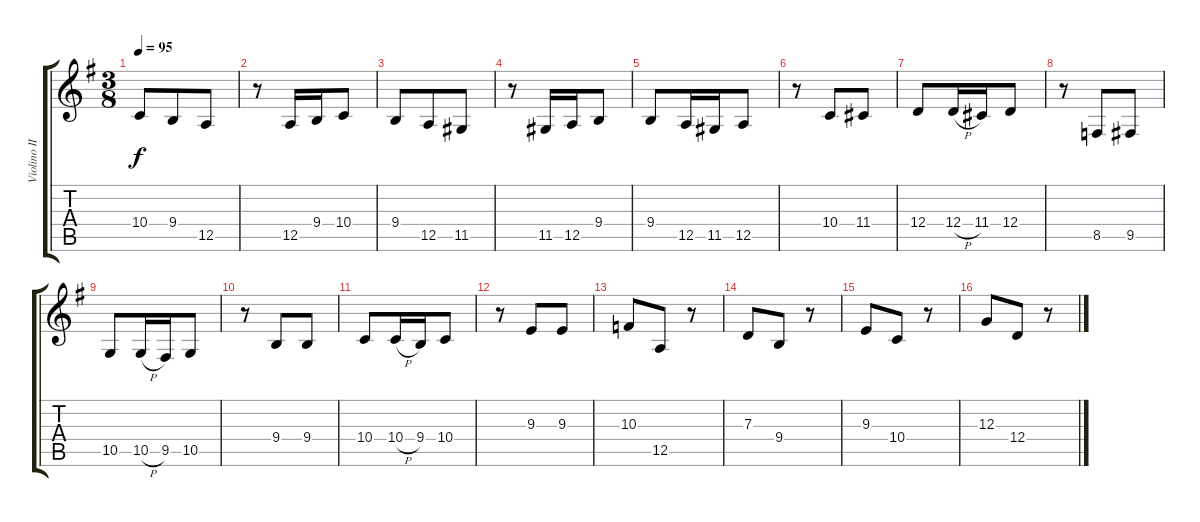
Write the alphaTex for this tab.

\track ("Violino II. di ripieno" "Violino II") {instrument violin}
\staff {score tabs}
\tuning (E4 B3 G3 D3 A2 E2) {hide}
\ts (3 8)
\tempo 95
\clef g2
\ks g
10.4.8{dy f} 9.4.8 12.5.8 |
r.8 12.5.16 9.4.16{beam merge} 10.4.8 |
9.4.8 12.5.8 11.5.8 |
r.8 11.5.16 12.5.16{beam merge} 9.4.8 |
9.4.8{beam merge} 12.5.16 11.5.16{beam merge} 12.5.8 |
r.8 10.4.8{beam merge} 11.4.8 |
12.4.8{beam merge} 12.4{h}.16 11.4.16{beam merge} 12.4.8 |
r.8 8.5.8{beam merge} 9.5.8 |
10.5.8{beam merge} 10.5{h}.16 9.5.16{beam merge} 10.5.8 |
r.8 9.4.8{beam merge} 9.4.8 |
10.4.8{beam merge} 10.4{h}.16 9.4.16{beam merge} 10.4.8 |
r.8 9.3.8{beam merge} 9.3.8 |
10.3.8{beam merge} 12.5.8 r.8 |
7.3.8{beam merge} 9.4.8 r.8 |
9.3.8{beam merge} 10.4.8 r.8 |
12.3.8{beam merge} 12.4.8 r.8
